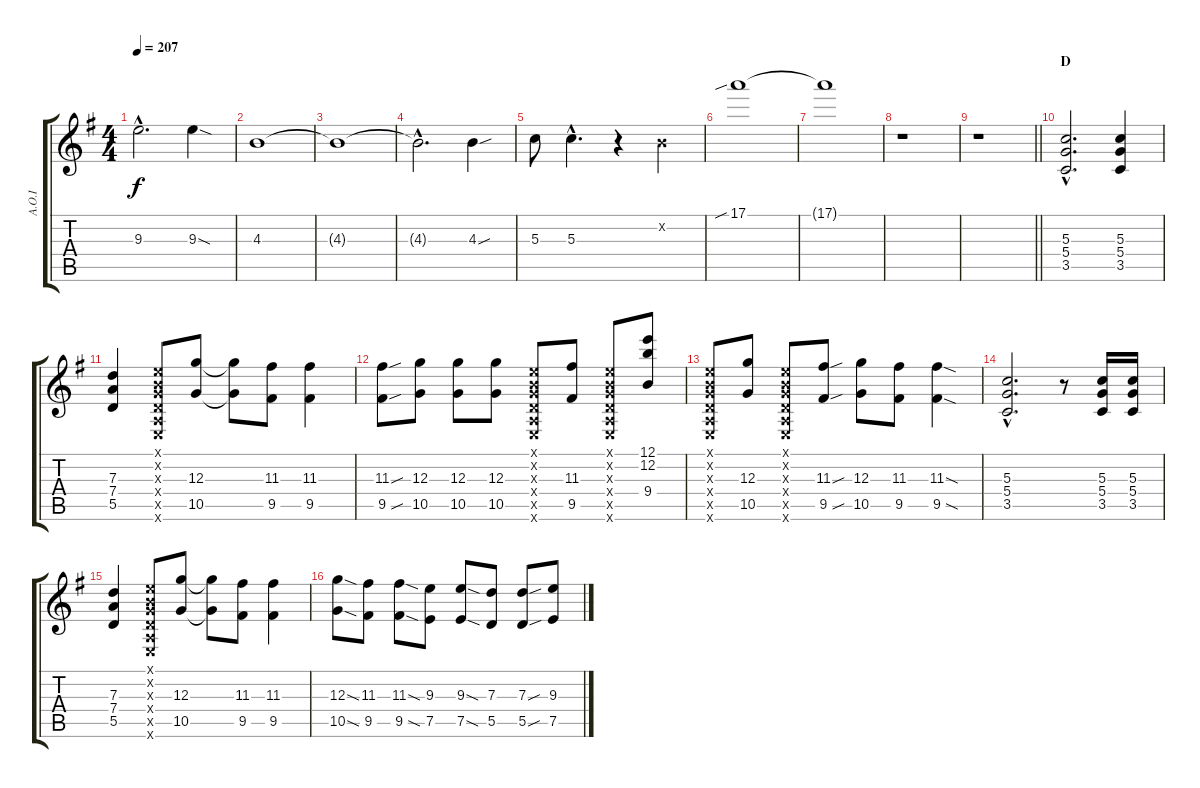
\track ("A.O.I" "A.O.I") {instrument distortionguitar}
\staff {score tabs}
\tuning (E4 B3 G3 D3 A2 E2) {hide}
\ts (4 4)
\tempo 207
\clef g2
\ks eminor
9.3{hac t}.2{d dy f} 9.3{sod}.4 |
4.3.1 |
4.3{t}.1 |
4.3{hac t}.2{d} 4.3{sou}.4 |
5.3.8 5.3{hac}.4{d} r.4 0.2{x}.4 |
17.1{sib}.1 |
17.1{t}.1 |
r.1 |
\barLineRight lightlight
r.1 |
\section ("" "D")
(5.3{hac} 5.4{hac} 3.5{hac}).2{d volume 10 balance 12 instrument distortionguitar} (5.3 5.4 3.5).4 |
(7.3 7.4 5.5).4 (0.1{x} 0.2{x} 0.3{x} 0.4{x} 0.5{x} 0.6{x}).8 (12.3 10.5).8 (12.3{t} 10.5{t}).8 (11.3 9.5).8 (11.3 9.5).4 |
(11.3{sou} 9.5{sou}).8 (12.3 10.5).8 (12.3 10.5).8 (12.3 10.5).8 (0.1{x} 0.2{x} 0.3{x} 0.4{x} 0.5{x} 0.6{x}).8 (11.3 9.5).8 (0.1{x} 0.2{x} 0.3{x} 0.4{x} 0.5{x} 0.6{x}).8 (12.1 12.2 9.4).8 |
(0.1{x} 0.2{x} 0.3{x} 0.4{x} 0.5{x} 0.6{x}).8 (12.3 10.5).8 (0.1{x} 0.2{x} 0.3{x} 0.4{x} 0.5{x} 0.6{x}).8 (11.3{sou} 9.5{sou}).8 (12.3 10.5).8 (11.3 9.5).8 (11.3{sod} 9.5{sod}).4 |
(5.3{hac} 5.4{hac} 3.5{hac}).2{d} r.8 (5.3 5.4 3.5).16 (5.3 5.4 3.5).16 |
(7.3 7.4 5.5).4 (0.1{x} 0.2{x} 0.3{x} 0.4{x} 0.5{x} 0.6{x}).8 (12.3 10.5).8 (12.3{t} 10.5{t}).8 (11.3 9.5).8 (11.3 9.5).4 |
(12.3{sod} 10.5{sod}).8 (11.3 9.5).8 (11.3{sod} 9.5{sod}).8 (9.3 7.5).8 (9.3{sod} 7.5{sod}).8 (7.3 5.5).8 (7.3{sou} 5.5{sou}).8 (9.3 7.5).8
